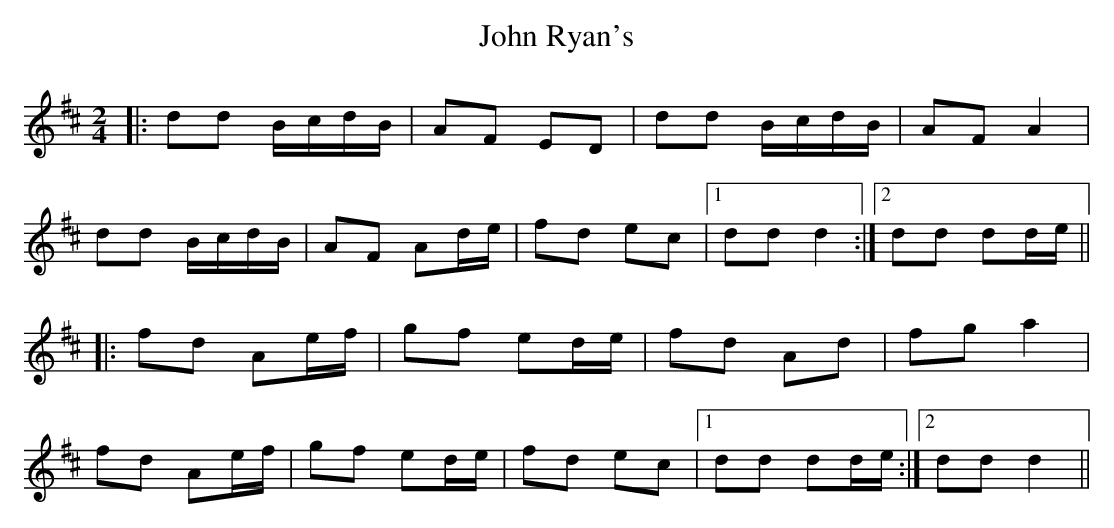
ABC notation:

X:1
T: John Ryan's
M: 2/4
L: 1/8
K: Dmaj
|:dd B/c/d/B/|AF ED|dd B/c/d/B/|AF A2|
dd B/c/d/B/|AF Ad/e/|fd ec|1 dd d2:|2 dd dd/e/||
|:fd Ae/f/|gf ed/e/|fd Ad|fg a2|
fd Ae/f/|gf ed/e/|fd ec|1 dd dd/e/:|2 dd d2||
